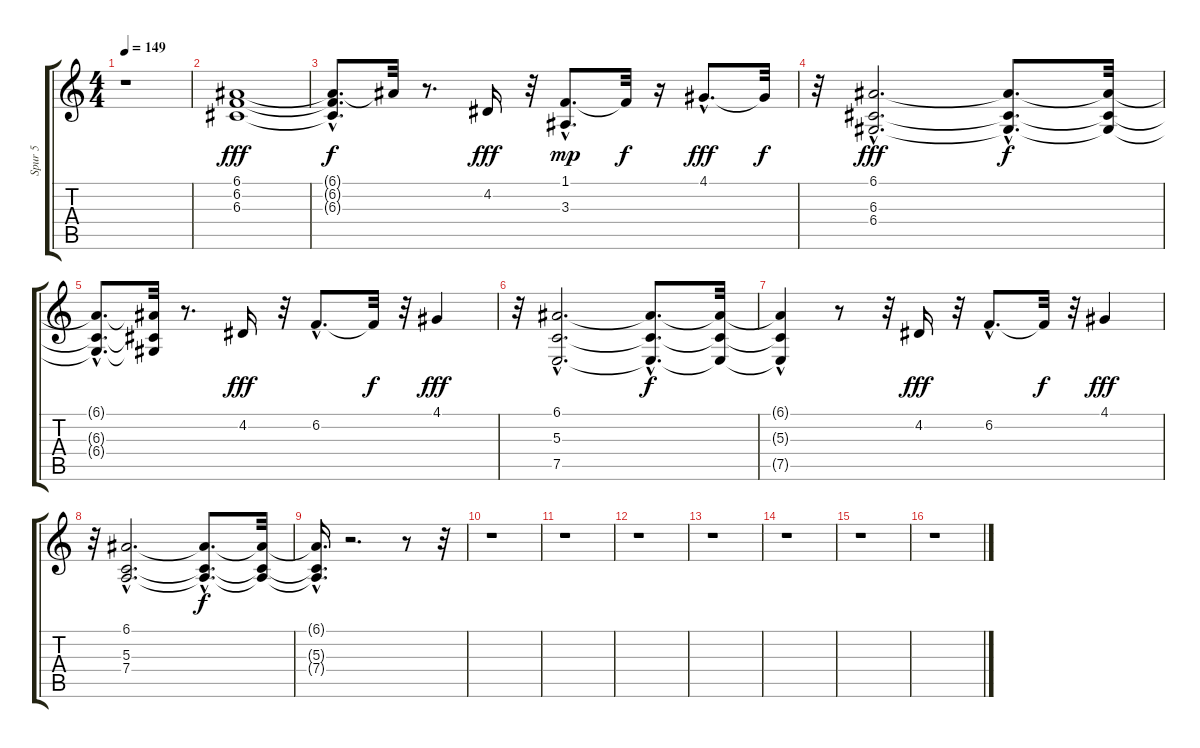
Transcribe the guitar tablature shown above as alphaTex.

\track ("Spur 5" "Spur 5") {instrument trumpet}
\staff {score tabs}
\tuning (E4 B3 G3 D3 A2 E2) {hide}
\ts (4 4)
\tempo 149
\clef g2
\ks c
r.1{dy fff instrument trumpet} |
(6.1 6.2 6.3).1 |
(6.1{hac t} 6.2{hac t} 6.3{hac t}).8{d dy f} 6.1{t}.32 r.8{d} 4.2.16{dy fff} r.32 (1.1{hac} 3.3).8{d dy mp} 1.1{t}.32{dy f} r.16 4.1{hac}.8{d dy fff} 4.1{t}.32{dy f} |
r.32 (6.1{hac} 6.3{hac} 6.4{hac}).2{d dy fff} (6.1{hac t} 6.3{hac t} 6.4{hac t}).8{d dy f} (6.1{t} 6.3{t} 6.4{t}).32 |
(6.1{hac t} 6.3{hac t} 6.4{hac t}).8{d} (6.1{t} 6.3{t} 6.4{t}).32 r.8{d} 4.2.16{dy fff} r.32 6.2{hac}.8{d} 6.2{t}.32{dy f} r.32 4.1.4{dy fff} |
r.32 (6.1{hac} 5.3{hac} 7.5{hac}).2{d} (6.1{hac t} 5.3{hac t} 7.5{hac t}).8{d dy f} (6.1{t} 5.3{t} 7.5{t}).32 |
(6.1{t} 5.3{t} 7.5{hac t}).4 r.8 r.32 4.2.16{dy fff} r.32 6.2{hac}.8{d} 6.2{t}.32{dy f} r.32 4.1.4{dy fff} |
r.32 (6.1{hac} 5.3{hac} 7.4{hac}).2{d} (6.1{hac t} 5.3{hac t} 7.4{hac t}).8{d dy f} (6.1{t} 5.3{t} 7.4{t}).32 |
(6.1{hac t} 5.3{hac t} 7.4{hac t}).16{d} r.2{d} r.8 r.32 |
r.1 |
r.1 |
r.1 |
r.1 |
r.1 |
r.1 |
r.1
